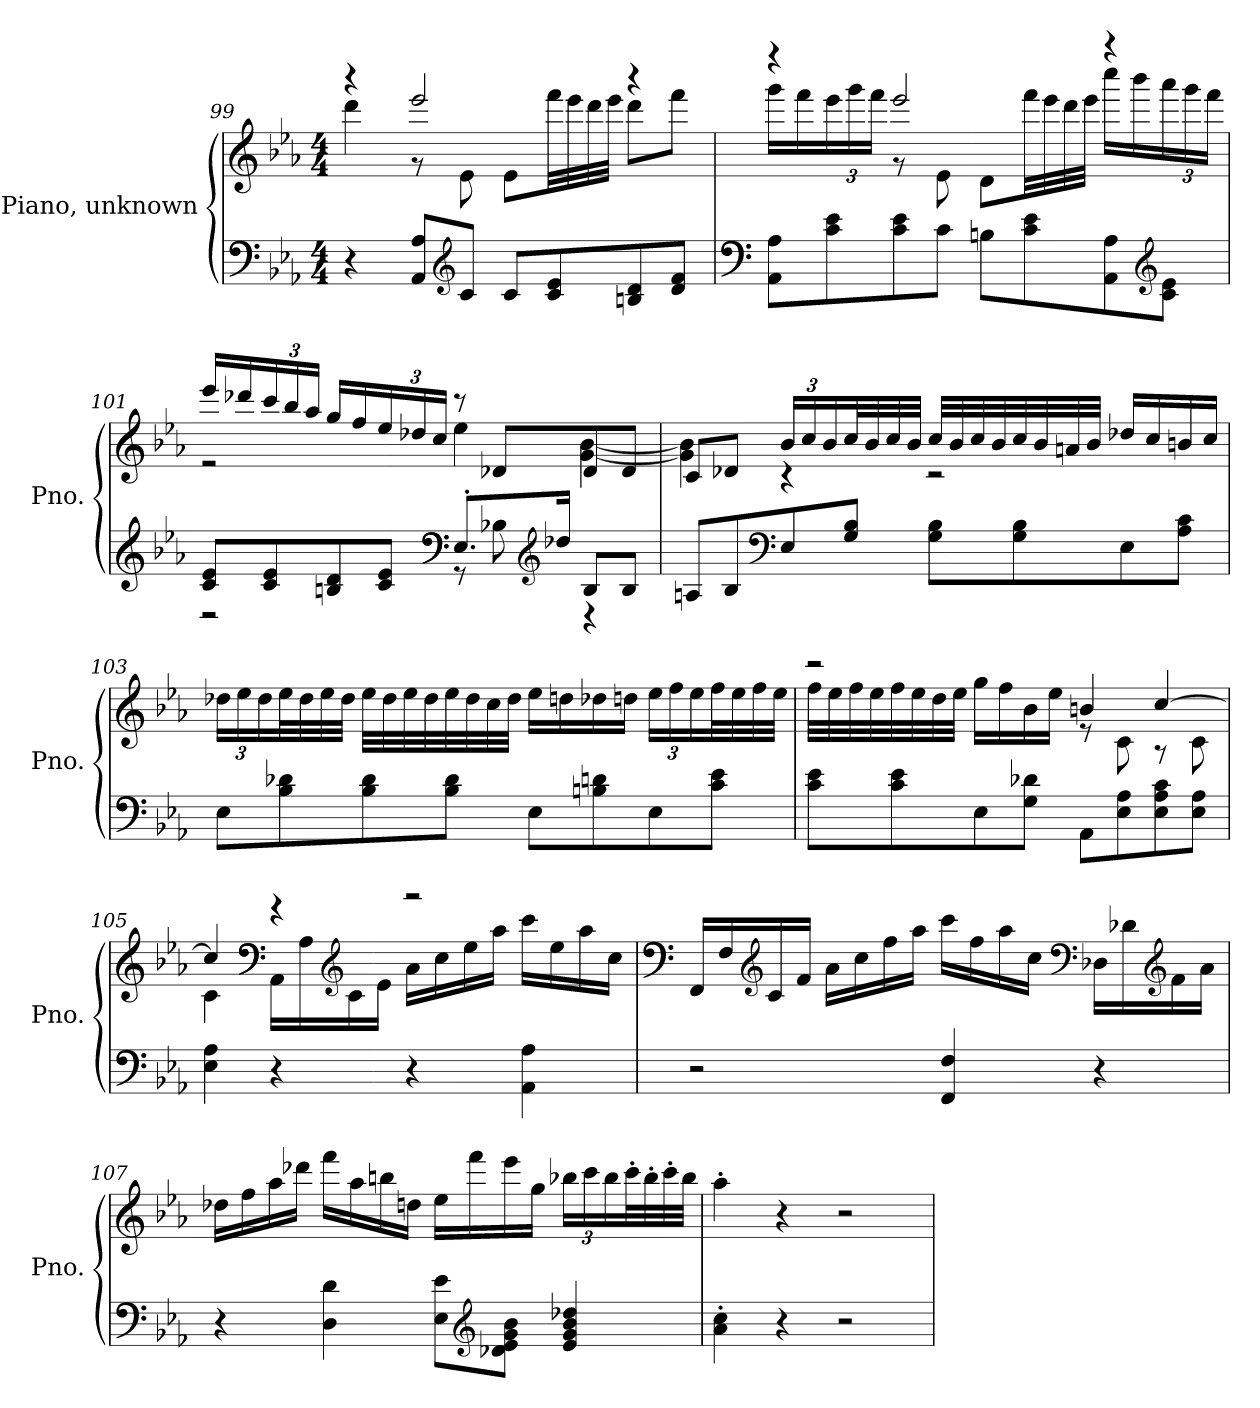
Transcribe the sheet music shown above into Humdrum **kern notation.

**kern	**kern
*part1	*part1
*staff2	*staff1
*I"Piano, unknown	*
*I'Pno.	*
*clefF4	*clefG2
*k[b-e-a-]	*k[b-e-a-]
*M4/4	*M4/4
=99	=99
*	*^
4r	4r	4ddd\
8AA-/ 8A-/L	2eee-/	8r
*clefG2	*	*
8c/J	.	8e-\
8c/L	.	8e-\L
8c/ 8e-/	.	32fff\LL
.	.	32eee-\
.	.	32ddd\
.	.	32eee-\JJJ
8Bn/ 8d/	4r	8ddd\L
8d/ 8f/J	.	8fff\J
!!LO:PB:g=z	!!
=100	=100	=100
*clefF4	*	*
8AA-\ 8A-\L	4r	16ggg\LL
.	.	16fff\
*	*	*Xbrackettup
8c\ 8e-\	.	24eee-\
.	.	24ggg\
.	.	24fff\JJ
8c\ 8e-\	2eee-/	8r
8c\J	.	8e-\
8Bn\L	.	8d\L
8c\ 8e-\	.	32fff\LL
.	.	32eee-\
.	.	32ddd\
.	.	32eee-\JJJ
8AA-\ 8A-\	4r	16cccc\LL
.	.	16bbb-\
*clefG2	*	*
8c\ 8e-\J	.	24aaa-\
.	.	24ggg\
.	.	24fff\JJ
!!LO:LB:g=z	!!
=101	=101	=101
*^	*	*
8c/ 8e-/L	2r	16eee-/LL	2r
.	.	16ddd-X/	.
8c/ 8e-/	.	24ccc/	.
.	.	24bb-/	.
.	.	24aa-/JJ	.
8Bn/ 8d/	.	16gg/LL	.
.	.	16ff/	.
8c/ 8e-/J	.	24ee-/	.
.	.	24dd-X/	.
.	.	24cc/JJ	.
*clefF4	*	*	*
8.E-'/L	8r	8r	4ee-\
.	8B-X\	8d-X/L	.
*clefG2	*	*	*
16dd-X/Jk	.	.	.
8B-/L	4r	8d-/	[4g\ [4b-\
8B-/J	.	8d-/J	.
*v	*v	*	*
!!LO:LB:g=z	!!
=102	=102	=102
8An/L	8c/L	4g\] 4b-\]
8B-/	8d-X/J	.
*clefF4	*	*
8E-/	24b-/LL	4r
.	24cc/	.
.	24b-/	.
8G/ 8B-/J	32cc/L	.
.	32b-/	.
.	32cc/	.
.	32b-/JJJ	.
8G\ 8B-\L	32cc/LLL	2r
.	32b-/	.
.	32cc/	.
.	32b-/	.
8G\ 8B-\	32cc/	.
.	32b-/	.
.	32an/	.
.	32b-/JJJ	.
8E-\	16dd-X/LL	.
.	16cc/	.
8A\ 8c\J	16bn/	.
.	16cc/JJ	.
*	*v	*v
!!LO:LB:g=z
=103	=103
8E-\L	24dd-X\LL
.	24ee-\
.	24dd-\
8B-\ 8d-X\	32ee-\L
.	32dd-\
.	32ee-\
.	32dd-\JJJ
8B-\ 8d-\	32ee-\LLL
.	32dd-\
.	32ee-\
.	32dd-\
8B-\ 8d-\J	32ee-\
.	32dd-\
.	32cc\
.	32dd-\JJJ
8E-\L	16ee-\LL
.	16ddn\
8Bn\ 8dn\	16dd-X\
.	16ddn\JJ
8E-\	24ee-\LL
.	24ff\
.	24ee-\
8c\ 8e-\J	32ff\L
.	32ee-\
.	32ff\
.	32ee-\JJJ
=104	=104
*	*^
8c\ 8e-\L	2r	32ff\LLL
.	.	32ee-\
.	.	32ff\
.	.	32ee-\
8c\ 8e-\	.	32ff\
.	.	32ee-\
.	.	32dd\
.	.	32ee-\JJJ
8E-\	.	16gg\LL
.	.	16ff\
8G\ 8d-X\J	.	16b-\
.	.	16ee-\JJ
8AA-\L	4bn/	8r
8E-\ 8A-\	.	8c\
8E-\ 8A-\ 8c\	[4cc/	8r
8E-\ 8A-\J	.	8c\
!!LO:LB:g=z	!!
=105	=105	=105
4E-\ 4A-\	4cc/]	4c\
*	*clefF4	*
4r	4r	16AA-\LL
.	.	16A-\
*	*clefG2	*
.	.	16c\
.	.	16e-\JJ
4r	2r	16a-\LL
.	.	16cc\
.	.	16ee-\
.	.	16aa-\JJ
4AA-\ 4A-\	.	16ccc\LL
.	.	16ee-\
.	.	16aa-\
.	.	16cc\JJ
*	*v	*v
=106	=106
*	*clefF4
2r	16FF/LL
.	16F/
*	*clefG2
.	16c/
.	16f/JJ
.	16a-\LL
.	16cc\
.	16ff\
.	16aa-\JJ
4FF/ 4F/	16ccc\LL
.	16ff\
.	16aa-\
.	16cc\JJ
*	*clefF4
4r	16D-X\LL
.	16d-X\
*	*clefG2
.	16f\
.	16a-\JJ
!!LO:LB:g=z
=107	=107
4r	16dd-X\LL
.	16ff\
.	16aa-\
.	16ddd-X\JJ
4D\ 4d\	16fff\LL
.	16aa-\
.	16bbn\
.	16ddn\JJ
8E-\ 8e-\L	16ee-\LL
.	16fff\
*clefG2	*
8d-X\ 8e-\ 8g\ 8b-\J	16eee-\
.	16gg\JJ
4e-/ 4g/ 4b-/ 4dd-X/	24bb-X\LL
.	24ccc\
.	24bb-\
.	32ccc'\L
.	32bb-'\
.	32ccc'\
.	32bb-\JJJ
=108	=108
4a-\' 4cc\'	4aa-'\
4r	4r
2r	2r
=	=
*-	*-
